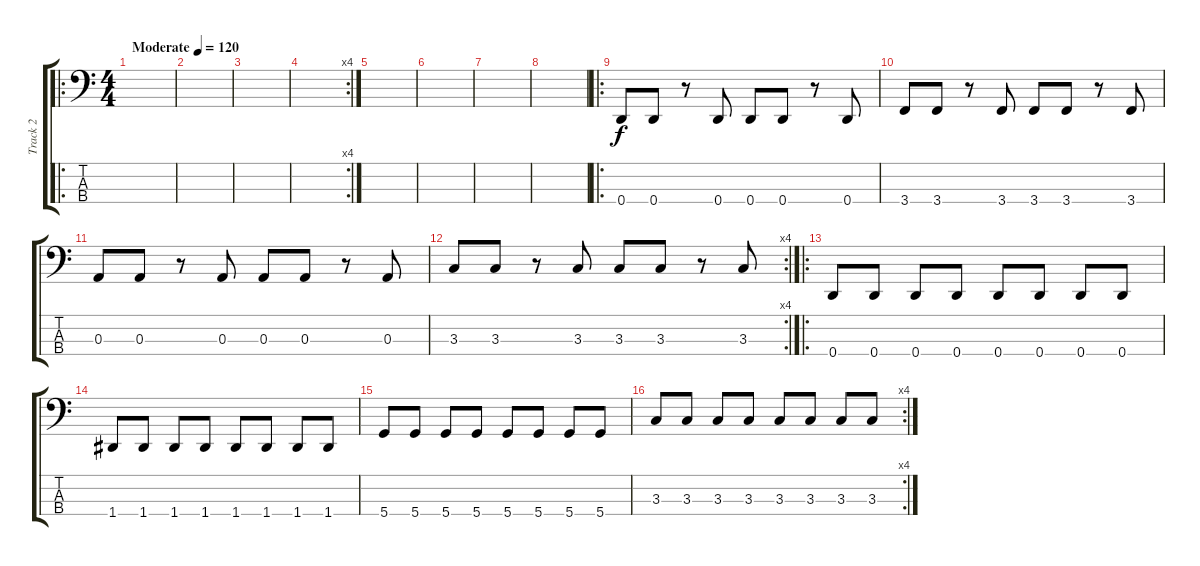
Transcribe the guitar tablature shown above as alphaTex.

\track ("Track 2" "Track 2") {instrument electricbassfinger}
\staff {score tabs}
\tuning (G2 D2 A1 D1) {hide}
\ro
\ts (4 4)
\tempo (120 "Moderate")
\clef f4
\ks c
|
|
|
\rc 4
|
|
|
|
|
\ro
0.4.8 0.4.8 r.8 0.4.8 0.4.8 0.4.8 r.8 0.4.8 |
3.4.8 3.4.8 r.8 3.4.8 3.4.8 3.4.8 r.8 3.4.8 |
0.3.8 0.3.8 r.8 0.3.8 0.3.8 0.3.8 r.8 0.3.8 |
\rc 4
3.3.8 3.3.8 r.8 3.3.8 3.3.8 3.3.8 r.8 3.3.8 |
\ro
0.4.8 0.4.8 0.4.8 0.4.8 0.4.8 0.4.8 0.4.8 0.4.8 |
1.4.8 1.4.8 1.4.8 1.4.8 1.4.8 1.4.8 1.4.8 1.4.8 |
5.4.8 5.4.8 5.4.8 5.4.8 5.4.8 5.4.8 5.4.8 5.4.8 |
\rc 4
3.3.8 3.3.8 3.3.8 3.3.8 3.3.8 3.3.8 3.3.8 3.3.8
